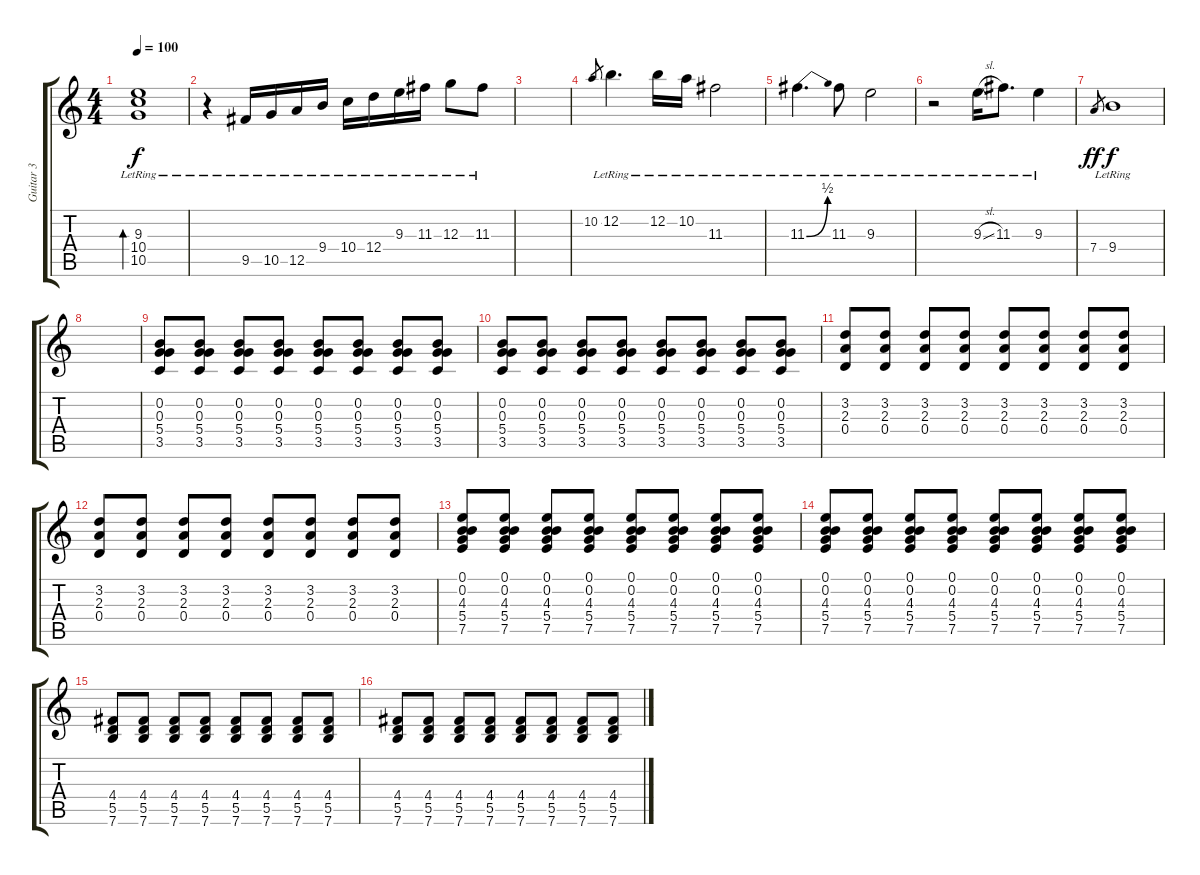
\track ("Guitar 3" "Guitar 3") {instrument acousticguitarnylon}
\staff {score tabs}
\tuning (E4 B3 G3 D3 A2 E2) {hide}
\ts (4 4)
\tempo 100
\clef g2
\ks c
(9.3{lr} 10.4{lr} 10.5{lr}).1{bd 240 dy f} |
r.4 9.5{lr}.16 10.5{lr}.16 12.5{lr}.16 9.4{lr}.16 10.4{lr}.16 12.4{lr}.16 9.3{lr}.16 11.3{lr}.16 12.3{lr}.8 11.3{lr}.8 |
|
10.2.8{gr} 12.2{lr}.4{d} 12.2{lr}.16 10.2{lr}.16 11.3{lr}.2 |
11.3{be (bend 0 0 60 2) lr}.4{d} 11.3{lr}.8 9.3{lr}.2 |
r.2 9.3{sl lr}.16 11.3{lr}.8{d} 9.3{lr}.4 |
7.4.8{gr dy ff} 9.4{lr}.1{dy f} |
|
(0.2 0.3 5.4 3.5).8{volume 12 instrument distortionguitar} (0.2 0.3 5.4 3.5).8 (0.2 0.3 5.4 3.5).8 (0.2 0.3 5.4 3.5).8 (0.2 0.3 5.4 3.5).8 (0.2 0.3 5.4 3.5).8 (0.2 0.3 5.4 3.5).8 (0.2 0.3 5.4 3.5).8 |
(0.2 0.3 5.4 3.5).8 (0.2 0.3 5.4 3.5).8 (0.2 0.3 5.4 3.5).8 (0.2 0.3 5.4 3.5).8 (0.2 0.3 5.4 3.5).8 (0.2 0.3 5.4 3.5).8 (0.2 0.3 5.4 3.5).8 (0.2 0.3 5.4 3.5).8 |
(3.2 2.3 0.4).8 (3.2 2.3 0.4).8 (3.2 2.3 0.4).8 (3.2 2.3 0.4).8 (3.2 2.3 0.4).8 (3.2 2.3 0.4).8 (3.2 2.3 0.4).8 (3.2 2.3 0.4).8 |
(3.2 2.3 0.4).8 (3.2 2.3 0.4).8 (3.2 2.3 0.4).8 (3.2 2.3 0.4).8 (3.2 2.3 0.4).8 (3.2 2.3 0.4).8 (3.2 2.3 0.4).8 (3.2 2.3 0.4).8 |
(0.1 0.2 4.3 5.4 7.5).8 (0.1 0.2 4.3 5.4 7.5).8 (0.1 0.2 4.3 5.4 7.5).8 (0.1 0.2 4.3 5.4 7.5).8 (0.1 0.2 4.3 5.4 7.5).8 (0.1 0.2 4.3 5.4 7.5).8 (0.1 0.2 4.3 5.4 7.5).8 (0.1 0.2 4.3 5.4 7.5).8 |
(0.1 0.2 4.3 5.4 7.5).8 (0.1 0.2 4.3 5.4 7.5).8 (0.1 0.2 4.3 5.4 7.5).8 (0.1 0.2 4.3 5.4 7.5).8 (0.1 0.2 4.3 5.4 7.5).8 (0.1 0.2 4.3 5.4 7.5).8 (0.1 0.2 4.3 5.4 7.5).8 (0.1 0.2 4.3 5.4 7.5).8 |
(4.4 5.5 7.6).8 (4.4 5.5 7.6).8 (4.4 5.5 7.6).8 (4.4 5.5 7.6).8 (4.4 5.5 7.6).8 (4.4 5.5 7.6).8 (4.4 5.5 7.6).8 (4.4 5.5 7.6).8 |
(4.4 5.5 7.6).8 (4.4 5.5 7.6).8 (4.4 5.5 7.6).8 (4.4 5.5 7.6).8 (4.4 5.5 7.6).8 (4.4 5.5 7.6).8 (4.4 5.5 7.6).8 (4.4 5.5 7.6).8
